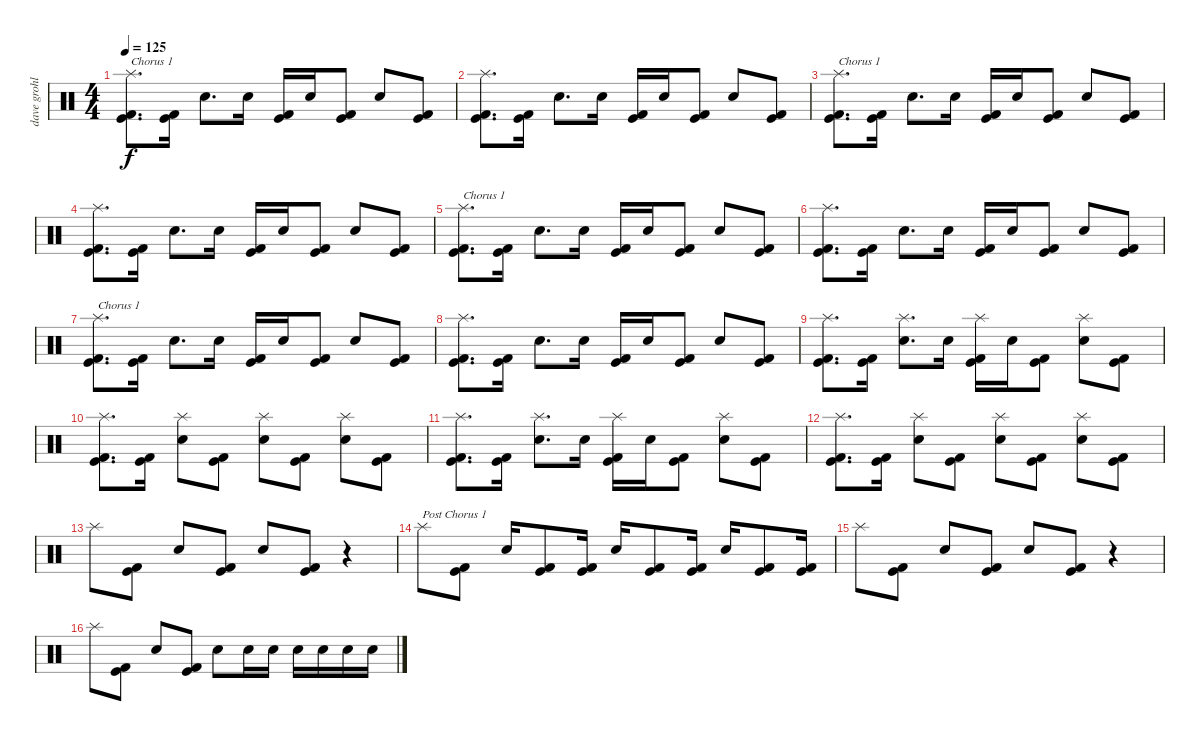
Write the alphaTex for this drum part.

\track ("dave grohl" "dave grohl") {instrument percussion}
\staff {score}
\articulation defaults
\ts (4 4)
\tempo 125
\clef neutral
\ks c
("Splash (hit)" "Kick (hit)" "Kick (hit) 2").8{d txt "Chorus 1" dy f} ("Kick (hit)" "Kick (hit) 2").16 "Snare (hit) 2".8{d} "Snare (hit) 2".16 ("Kick (hit)" "Kick (hit) 2").16 "Snare (hit) 2".16 ("Kick (hit)" "Kick (hit) 2").8 "Snare (hit) 2".8 ("Kick (hit)" "Kick (hit) 2").8 |
("Splash (hit)" "Kick (hit)" "Kick (hit) 2").8{d} ("Kick (hit)" "Kick (hit) 2").16 "Snare (hit) 2".8{d} "Snare (hit) 2".16 ("Kick (hit)" "Kick (hit) 2").16 "Snare (hit) 2".16 ("Kick (hit)" "Kick (hit) 2").8 "Snare (hit) 2".8 ("Kick (hit)" "Kick (hit) 2").8 |
("Splash (hit)" "Kick (hit)" "Kick (hit) 2").8{d txt "Chorus 1"} ("Kick (hit)" "Kick (hit) 2").16 "Snare (hit) 2".8{d} "Snare (hit) 2".16 ("Kick (hit)" "Kick (hit) 2").16 "Snare (hit) 2".16 ("Kick (hit)" "Kick (hit) 2").8 "Snare (hit) 2".8 ("Kick (hit)" "Kick (hit) 2").8 |
("Splash (hit)" "Kick (hit)" "Kick (hit) 2").8{d} ("Kick (hit)" "Kick (hit) 2").16 "Snare (hit) 2".8{d} "Snare (hit) 2".16 ("Kick (hit)" "Kick (hit) 2").16 "Snare (hit) 2".16 ("Kick (hit)" "Kick (hit) 2").8 "Snare (hit) 2".8 ("Kick (hit)" "Kick (hit) 2").8 |
("Splash (hit)" "Kick (hit)" "Kick (hit) 2").8{d txt "Chorus 1"} ("Kick (hit)" "Kick (hit) 2").16 "Snare (hit) 2".8{d} "Snare (hit) 2".16 ("Kick (hit)" "Kick (hit) 2").16 "Snare (hit) 2".16 ("Kick (hit)" "Kick (hit) 2").8 "Snare (hit) 2".8 ("Kick (hit)" "Kick (hit) 2").8 |
("Splash (hit)" "Kick (hit)" "Kick (hit) 2").8{d} ("Kick (hit)" "Kick (hit) 2").16 "Snare (hit) 2".8{d} "Snare (hit) 2".16 ("Kick (hit)" "Kick (hit) 2").16 "Snare (hit) 2".16 ("Kick (hit)" "Kick (hit) 2").8 "Snare (hit) 2".8 ("Kick (hit)" "Kick (hit) 2").8 |
("Splash (hit)" "Kick (hit)" "Kick (hit) 2").8{d txt "Chorus 1"} ("Kick (hit)" "Kick (hit) 2").16 "Snare (hit) 2".8{d} "Snare (hit) 2".16 ("Kick (hit)" "Kick (hit) 2").16 "Snare (hit) 2".16 ("Kick (hit)" "Kick (hit) 2").8 "Snare (hit) 2".8 ("Kick (hit)" "Kick (hit) 2").8 |
("Splash (hit)" "Kick (hit)" "Kick (hit) 2").8{d} ("Kick (hit)" "Kick (hit) 2").16 "Snare (hit) 2".8{d} "Snare (hit) 2".16 ("Kick (hit)" "Kick (hit) 2").16 "Snare (hit) 2".16 ("Kick (hit)" "Kick (hit) 2").8 "Snare (hit) 2".8 ("Kick (hit)" "Kick (hit) 2").8 |
("Splash (hit)" "Kick (hit)" "Kick (hit) 2").8{d} ("Kick (hit)" "Kick (hit) 2").16 ("Splash (hit)" "Snare (hit) 2").8{d} "Snare (hit) 2".16 ("Splash (hit)" "Kick (hit)" "Kick (hit) 2").16 "Snare (hit) 2".16 ("Kick (hit)" "Kick (hit) 2").8 ("Splash (hit)" "Snare (hit) 2").8 ("Kick (hit)" "Kick (hit) 2").8 |
("Splash (hit)" "Kick (hit)" "Kick (hit) 2").8{d} ("Kick (hit)" "Kick (hit) 2").16 ("Splash (hit)" "Snare (hit) 2").8 ("Kick (hit)" "Kick (hit) 2").8 ("Splash (hit)" "Snare (hit) 2").8 ("Kick (hit)" "Kick (hit) 2").8 ("Splash (hit)" "Snare (hit) 2").8 ("Kick (hit)" "Kick (hit) 2").8 |
("Splash (hit)" "Kick (hit)" "Kick (hit) 2").8{d} ("Kick (hit)" "Kick (hit) 2").16 ("Splash (hit)" "Snare (hit) 2").8{d} "Snare (hit) 2".16 ("Splash (hit)" "Kick (hit)" "Kick (hit) 2").16 "Snare (hit) 2".16 ("Kick (hit)" "Kick (hit) 2").8 ("Splash (hit)" "Snare (hit) 2").8 ("Kick (hit)" "Kick (hit) 2").8 |
("Splash (hit)" "Kick (hit)" "Kick (hit) 2").8{d} ("Kick (hit)" "Kick (hit) 2").16 ("Splash (hit)" "Snare (hit) 2").8 ("Kick (hit)" "Kick (hit) 2").8 ("Splash (hit)" "Snare (hit) 2").8 ("Kick (hit)" "Kick (hit) 2").8 ("Splash (hit)" "Snare (hit) 2").8 ("Kick (hit)" "Kick (hit) 2").8 |
"Splash (hit)".8 ("Kick (hit)" "Kick (hit) 2").8 "Snare (hit) 2".8 ("Kick (hit)" "Kick (hit) 2").8 "Snare (hit) 2".8 ("Kick (hit)" "Kick (hit) 2").8 r.4 |
"Splash (hit)".8{txt "Post Chorus 1"} ("Kick (hit)" "Kick (hit) 2").8 "Snare (hit) 2".16 ("Kick (hit)" "Kick (hit) 2").8 ("Kick (hit)" "Kick (hit) 2").16 "Snare (hit) 2".16 ("Kick (hit)" "Kick (hit) 2").8 ("Kick (hit)" "Kick (hit) 2").16 "Snare (hit) 2".16 ("Kick (hit)" "Kick (hit) 2").8 ("Kick (hit)" "Kick (hit) 2").16 |
"Splash (hit)".8 ("Kick (hit)" "Kick (hit) 2").8 "Snare (hit) 2".8 ("Kick (hit)" "Kick (hit) 2").8 "Snare (hit) 2".8 ("Kick (hit)" "Kick (hit) 2").8 r.4 |
"Splash (hit)".8 ("Kick (hit)" "Kick (hit) 2").8 "Snare (hit) 2".8 ("Kick (hit)" "Kick (hit) 2").8 "Snare (hit) 2".8 "Snare (hit) 2".16 "Snare (hit) 2".16 "Snare (hit) 2".16 "Snare (hit) 2".16 "Snare (hit) 2".16 "Snare (hit) 2".16
